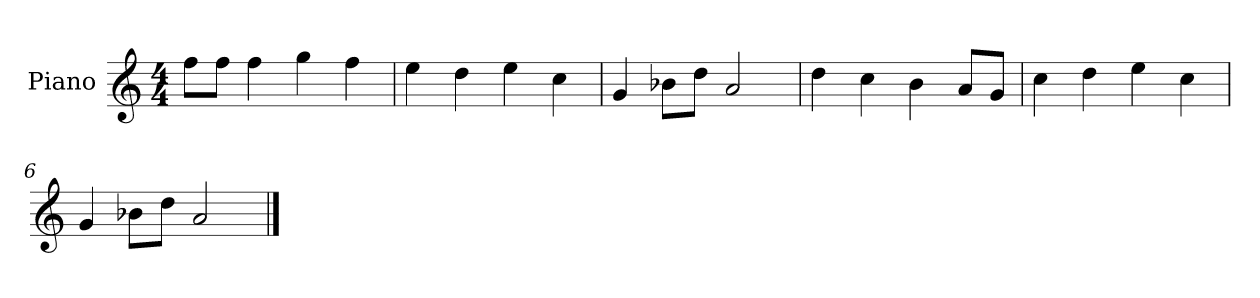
**kern
*part1
*staff1
*I"Piano
*I'P-no
*clefG2
*k[]
*M4/4
*MM90
=1
8ff\L
8ff\J
4ff\
4gg\
4ff\
=2
4ee\
4dd\
4ee\
4cc\
=3
4g/
8b-X\L
8dd\J
2a/
=4
4dd\
4cc\
4b\
8a/L
8g/J
=5
4cc\
4dd\
4ee\
4cc\
=6
4g/
8b-X\L
8dd\J
2a/
==
*-
